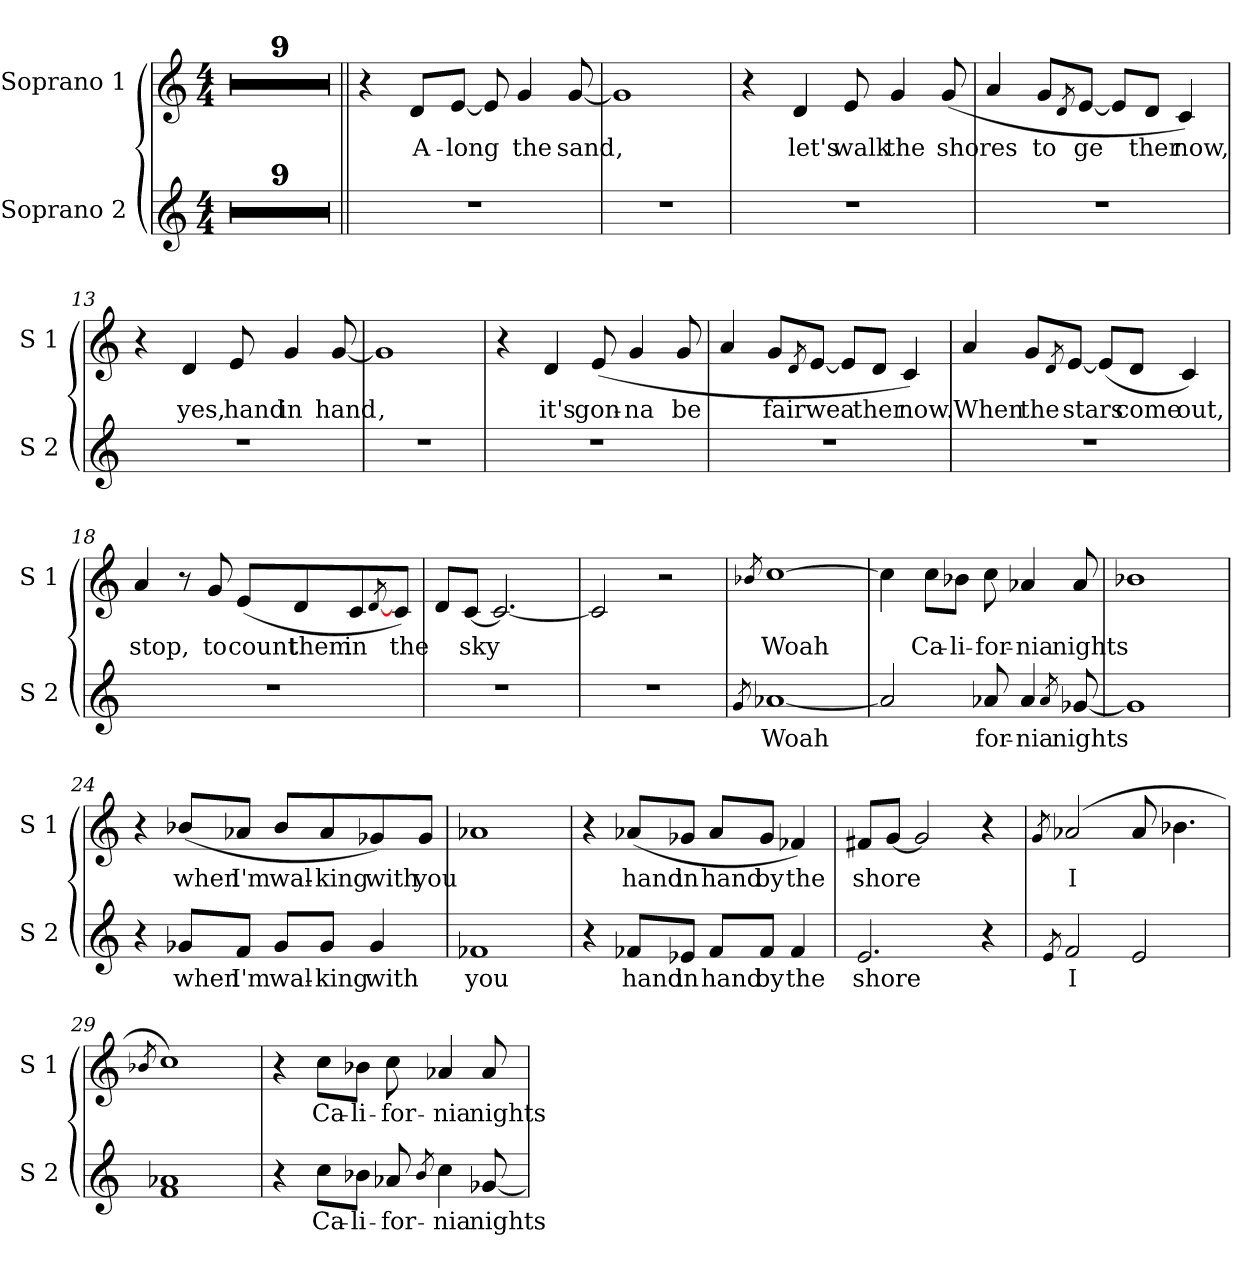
**kern	**text	**kern	**text
*part2	*part2	*part1	*part1
*staff2	*staff2	*staff1	*staff1
*I"Soprano 2	*	*I"Soprano 1	*
*I'S 2	*	*I'S 1	*
*clefG2	*	*clefG2	*
*k[]	*	*k[]	*
*M4/4	*	*M4/4	*
=	=	=	=
1r;<	.	1r;<	.
=1	=1	=1	=1
1r	.	1r	.
=2	=2	=2	=2
1r	.	1r	.
=3	=3	=3	=3
1r	.	1r	.
=4	=4	=4	=4
1r	.	1r	.
=5	=5	=5	=5
1r	.	1r	.
=6	=6	=6	=6
1r	.	1r	.
=7	=7	=7	=7
1r	.	1r	.
=8	=8	=8	=8
1r	.	1r	.
=9||	=9||	=9||	=9||
1r	.	4r	.
!	!	!	!LO:LY:b
.	.	8d/L	A-
!	!	!	!LO:LY:b
.	.	[8e/J	-long
.	.	8e/]	.
!	!	!	!LO:LY:b
.	.	4g/	the
!	!	!	!LO:LY:b
.	.	[8g/	sand
=10	=10	=10	=10
!	!	!	!LO:LY:b
1r	.	1g]	,
=11	=11	=11	=11
1r	.	4r	.
!	!	!	!LO:LY:b
.	.	4d/	let's
!	!	!	!LO:LY:b
.	.	8e/	walk
!	!	!	!LO:LY:b
.	.	4g/	the
!	!	!	!LO:LY:b
.	.	(<8g/	shores
=12	=12	=12	=12
1r	.	4a/	.
!	!	!	!LO:LY:b
.	.	8g/L	to
.	.	8qd/	.
!	!	!	!LO:LY:b
.	.	[8e/J	ge
.	.	8e/L]	.
!	!	!	!LO:LY:b
.	.	8d/J	ther
!	!	!	!LO:LY:b
.	.	4c/)	now,
=13	=13	=13	=13
1r	.	4r	.
!	!	!	!LO:LY:b
.	.	4d/	yes,
!	!	!	!LO:LY:b
.	.	8e/	hand
!	!	!	!LO:LY:b
.	.	4g/	in
!	!	!	!LO:LY:b
.	.	[8g/	hand
=14	=14	=14	=14
!	!	!	!LO:LY:b
1r	.	1g]	,
=15	=15	=15	=15
1r	.	4r	.
!	!	!	!LO:LY:b
.	.	4d/	it's
!	!	!	!LO:LY:b
.	.	(<8e/	gon-
!	!	!	!LO:LY:b
.	.	4g/	-na
!	!	!	!LO:LY:b
.	.	8g/	be
=16	=16	=16	=16
1r	.	4a/	.
!	!	!	!LO:LY:b
.	.	8g/L	fair
.	.	8qd/	.
!	!	!	!LO:LY:b
.	.	[8e/J	wea
.	.	8e/L]	.
!	!	!	!LO:LY:b
.	.	8d/J	ther
!	!	!	!LO:LY:b
.	.	4c/)	now.
=17	=17	=17	=17
!	!	!	!LO:LY:b
1r	.	4a/	When
!	!	!	!LO:LY:b
.	.	8g/L	the
.	.	8qd/	.
!	!	!	!LO:LY:b
.	.	[8e/J	stars
.	.	(<8e/L]	.
!	!	!	!LO:LY:b
.	.	8d/J	come
!	!	!	!LO:LY:b
.	.	4c/)	out,
=18	=18	=18	=18
!	!	!	!LO:LY:b
1r	.	4a/	stop,
.	.	8r	.
!	!	!	!LO:LY:b
.	.	8g/	to
!	!	!	!LO:LY:b
.	.	(<8e/L	count
!	!	!	!LO:LY:b
.	.	8d/	them
!	!	!	!LO:LY:b
.	.	8c/	in
.	.	[8qd/	.
!	!	!	!LO:LY:b
.	.	8c/J)	the
=19	=19	=19	=19
1r	.	8d/L	.
!	!	!	!LO:LY:b
.	.	[8c/J	sky
.	.	2.c/_	.
=20	=20	=20	=20
!	!	!	!LO:LY:b
1r	.	2c/]	.
.	.	2r	.
=21	=21	=21	=21
8qg/	.	8qb-X/	.
!	!LO:LY:b	!	!LO:LY:b
[1a-X	Woah	[1cc	Woah
=22	=22	=22	=22
2a-/]	.	4cc\]	.
!	!	!	!LO:LY:b
.	.	8cc\L	Ca-
!	!	!	!LO:LY:b
.	.	8b-X\J	-li-
!	!LO:LY:b	!	!LO:LY:b
8a-X/	for-	8cc\	-for-
!	!LO:LY:b	!	!LO:LY:b
4a-/	-nia	4a-X/	-nia
8qa-/	.	.	.
!	!LO:LY:b	!	!LO:LY:b
[8g-X/	nights	8a-/	nights
=23	=23	=23	=23
1g-]	.	1b-X	.
=24	=24	=24	=24
4r	.	4r	.
!	!LO:LY:b	!	!LO:LY:b
8g-X/L	when	(<8b-X/L	when
!	!LO:LY:b	!	!LO:LY:b
8f/J	I'm	8a-X/J	I'm
!	!LO:LY:b	!	!LO:LY:b
8g-/L	wal-	8b-/L	wal-
!	!LO:LY:b	!	!LO:LY:b
8g-/J	-king	8a-/	-king
!	!LO:LY:b	!	!LO:LY:b
4g-/	with	8g-X/)	with
!	!	!	!LO:LY:b
.	.	8g-/J	you
=25	=25	=25	=25
!	!LO:LY:b	!	!
1f-X	you	1a-X	.
=26	=26	=26	=26
4r	.	4r	.
!	!LO:LY:b	!	!LO:LY:b
8f-X/L	hand	(<8a-X/L	hand
!	!LO:LY:b	!	!LO:LY:b
8e-X/J	in	8g-X/J	in
!	!LO:LY:b	!	!LO:LY:b
8f-/L	hand	8a-/L	hand
!	!LO:LY:b	!	!LO:LY:b
8f-/J	by	8g-/J	by
!	!LO:LY:b	!	!LO:LY:b
4f-/	the	4f-X/)	the
=27	=27	=27	=27
!	!LO:LY:b	!	!LO:LY:b
2.e/	shore	8f#X/L	shore
.	.	[8g/J	.
.	.	2g/]	.
4r	.	4r	.
=28	=28	=28	=28
8qe/	.	8qg/	.
!	!LO:LY:b	!	!LO:LY:b
2f/	I	(>2a-X/	I
2e/	.	8a-/	.
.	.	4.b-X\	.
=29	=29	=29	=29
.	.	8qb-X/	.
1f 1a-X	.	1cc)	.
=30	=30	=30	=30
4r	.	4r	.
!	!LO:LY:b	!	!LO:LY:b
8cc\L	Ca-	8cc\L	Ca-
!	!LO:LY:b	!	!LO:LY:b
8b-X\J	-li-	8b-X\J	-li-
!	!LO:LY:b	!	!LO:LY:b
8a-X/	-for-	8cc\	-for-
8qb-/	.	.	.
!	!LO:LY:b	!	!LO:LY:b
4cc\	-nia	4a-X/	-nia
!	!LO:LY:b	!	!LO:LY:b
[8g-X/	nights	8a-/	nights
=	=	=	=
*-	*-	*-	*-
